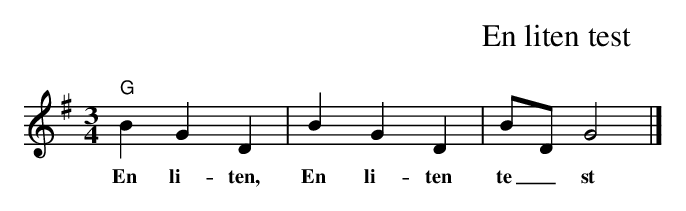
X:1
T:En liten test
M:3/4
L:1/4
K:G
"G" BGD | BGD | B/2D/2 G2|]
w:En li-ten, En li-ten te_st
